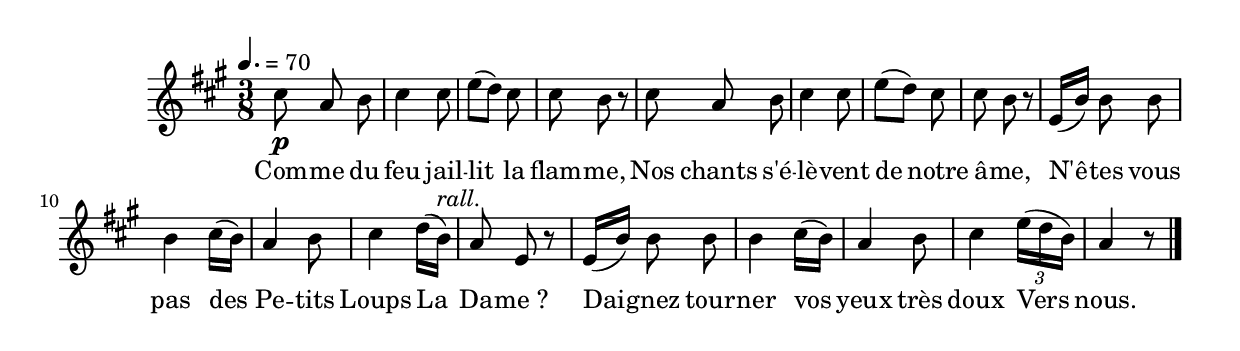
\version "2.16"
\include "italiano.ly"

\header {
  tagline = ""
  composer = ""
}                                        

MetriqueArmure = {
  \tempo 4.=70
  \time 3/8
  \key la \major
}

italique = { \override Score . LyricText #'font-shape = #'italic }

roman = { \override Score . LyricText #'font-shape = #'roman }

MusiqueTheme = \relative do'' {
  dod8\p la si
  dod4 dod8
  mi8[( re]) dod
  dod8 si r
  dod8 la si
  dod4 dod8
  mi8[( re]) dod
  dod8 si r
  mi,16[( si']) si8 si
  si4 dod16[( si])
  la4 si8
  dod4 re16[( si])^\markup {\italic rall.}
  la8 mi r
  mi16[( si']) si8 si
  si4 dod16[( si])
  la4 si8
  dod4 \times 2/3 {mi16[( re si])}
  la4 r8 \bar "|."
}

Paroles = \lyricmode {
  Com -- me du feu jail -- lit la flam -- me,
  Nos chants s'é -- lè -- vent de notre â -- me,
  N'ê -- tes vous pas des Pe -- tits Loups
  La Da -- me_?
  Dai -- gnez tour -- ner vos yeux très doux
  Vers nous.
}

\score{
    \new Staff <<
      \set Staff.midiInstrument = "flute"
      \new Voice = "theme" {
	\override Score.PaperColumn #'keep-inside-line = ##t
	\autoBeamOff
	\MetriqueArmure
	\MusiqueTheme
      }
      \new Lyrics \lyricsto theme {
	\Paroles
      }                       
    >>
\layout{}
\midi{}
}
